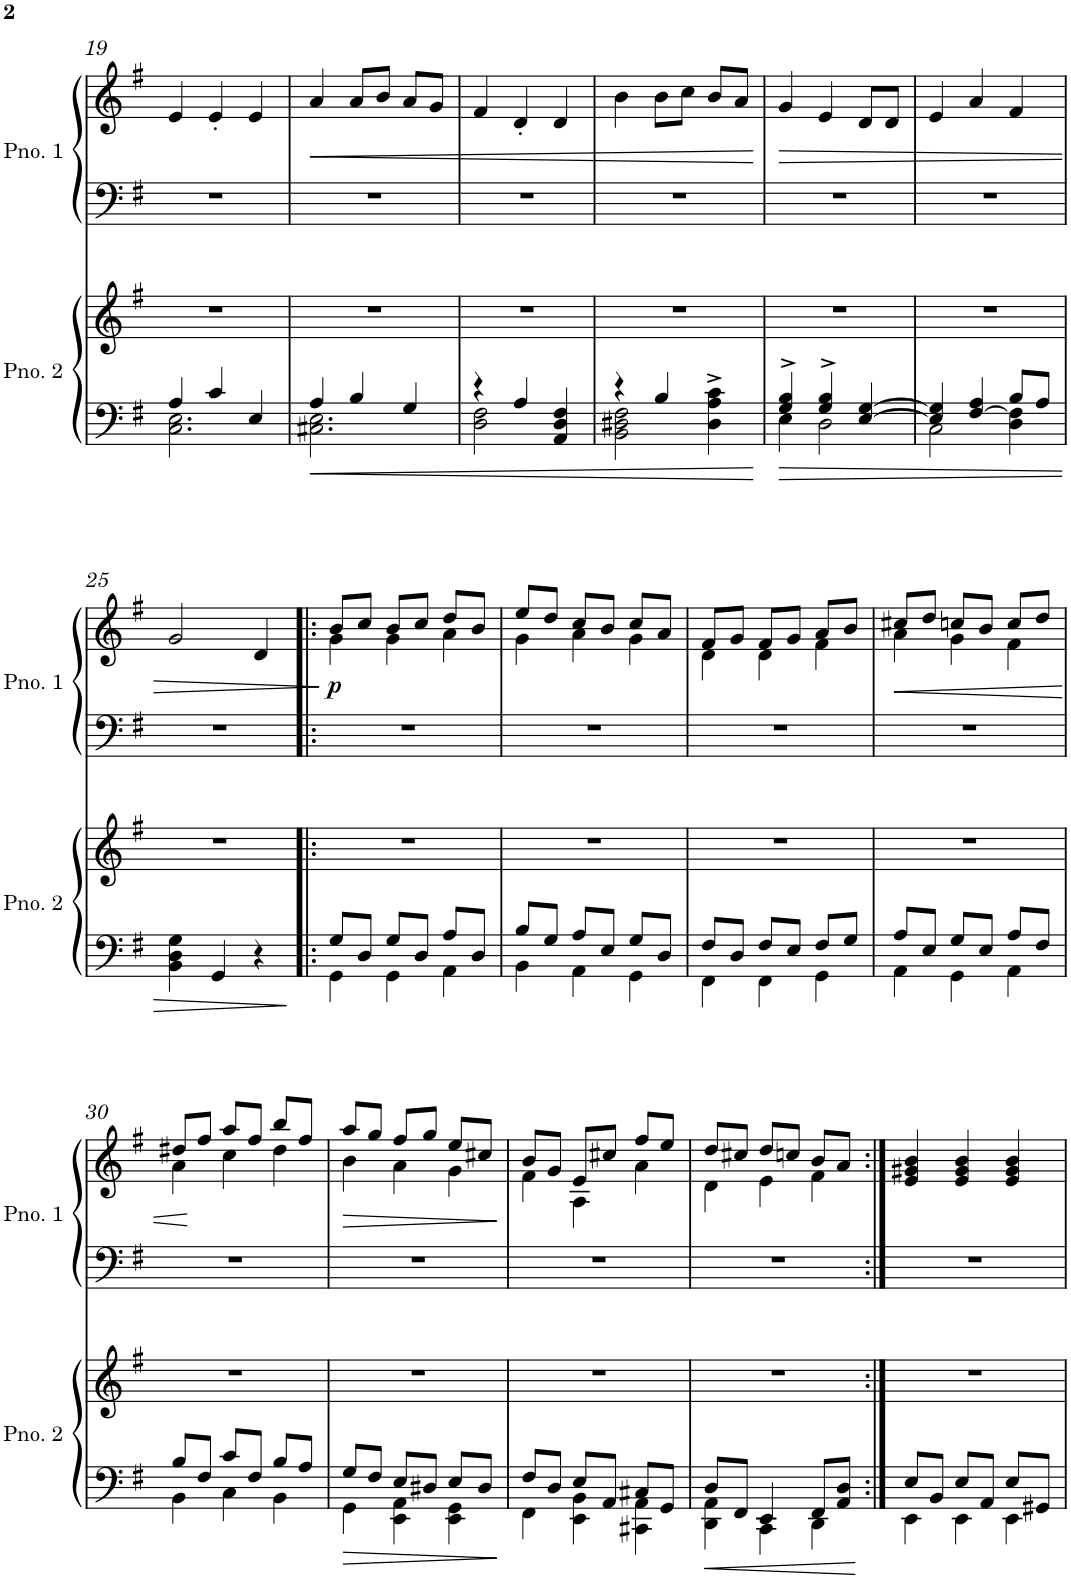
**kern	**kern	**kern	**kern	**dynam
*part2	*part2	*part1	*part1	*part1
*staff4	*staff3	*staff2	*staff1	*staff1/2
*I"Piano 2	*	*I"Piano 1	*	*
*I'Pno. 2	*	*I'Pno. 1	*	*
!!LO:PB:g=z
*clefF4	*clefG2	*clefF4	*clefG2	*
*k[f#]	*k[f#]	*k[f#]	*k[f#]	*
*M3/4	*M3/4	*M3/4	*M3/4	*
=19	=19	=19	=19	=19
*^	*	*	*	*
4A/	2.C\ 2.E\	2.r	2.r	4e/	.
4c/	.	.	.	4e'/	.
4E/	.	.	.	4e/	.
=20	=20	=20	=20	=20	=20
!	!	!	!	!	!LO:HP:b
4A/	2.C#X\ 2.E\	2.r	2.r	4a/	<
4B/	.	.	.	8a/L	.
.	.	.	.	8b/J	.
4G/	.	.	.	8a/L	.
.	.	.	.	8g/J	.
=21	=21	=21	=21	=21	=21
4r	2D\ 2F#\	2.r	2.r	4f#/	.
4A/	.	.	.	4d'/	.
4AA/ 4D/ 4F#/	4ryy	.	.	4d/	.
=22	=22	=22	=22	=22	=22
4r	2BB\ 2D#X\ 2F#\	2.r	2.r	4b\	.
4B/	.	.	.	8b\L	.
.	.	.	.	8cc\J	.
4D#\^ 4A\^ 4c\^	4ryy	.	.	8b/L	.
.	.	.	.	8a/J	.
*v	*v	*	*	*	*
.	.	.	.	[
=23	=23	=23	=23	=23
*^	*	*	*	*
!	!	!	!	!	!LO:HP:b
4G/^ 4B/^	4E\	2.r	2.r	4g/	>
4G/^ 4B/^	2D\	.	.	4e/	.
[4E/ [4G/	.	.	.	8d/L	.
.	.	.	.	8d/J	.
=24	=24	=24	=24	=24	=24
4E/] 4G/]	2C\	2.r	2.r	4e/	.
[4F#/ 4A/	.	.	.	4a/	.
8B/L	4D\ 4F#\]	.	.	4f#/	.
8A/J	.	.	.	.	.
*v	*v	*	*	*	*
!!LO:LB:g=z
=25	=25	=25	=25	=25
4BB\ 4D\ 4G\	2.r	2.r	2g/	.
4GG/	.	.	.	.
4r	.	.	4d/	.
.	.	.	.	]
=26!|:	=26!|:	=26!|:	=26!|:	=26!|:
*^	*	*	*^	*
!	!	!	!	!	!	!LO:DY:b
8G/L	4GG\	2.r	2.r	8b/L	4g\	p
8D/J	.	.	.	8cc/J	.	.
8G/L	4GG\	.	.	8b/L	4g\	.
8D/J	.	.	.	8cc/J	.	.
8A/L	4AA\	.	.	8dd/L	4a\	.
8D/J	.	.	.	8b/J	.	.
=27	=27	=27	=27	=27	=27	=27
8B/L	4BB\	2.r	2.r	8ee/L	4g\	.
8G/J	.	.	.	8dd/J	.	.
8A/L	4AA\	.	.	8cc/L	4a\	.
8E/J	.	.	.	8b/J	.	.
8G/L	4GG\	.	.	8cc/L	4g\	.
8D/J	.	.	.	8a/J	.	.
=28	=28	=28	=28	=28	=28	=28
8F#/L	4FF#\	2.r	2.r	8f#/L	4d\	.
8D/J	.	.	.	8g/J	.	.
8F#/L	4FF#\	.	.	8f#/L	4d\	.
8E/J	.	.	.	8g/J	.	.
8F#/L	4GG\	.	.	8a/L	4f#\	.
8G/J	.	.	.	8b/J	.	.
=29	=29	=29	=29	=29	=29	=29
!	!	!	!	!	!	!LO:HP:b
8A/L	4AA\	2.r	2.r	8cc#X/L	4a\	<
8E/J	.	.	.	8dd/J	.	.
8G/L	4GG\	.	.	8ccn/L	4g\	.
8E/J	.	.	.	8b/J	.	.
8A/L	4AA\	.	.	8cc/L	4f#\	.
8F#/J	.	.	.	8dd/J	.	.
!!LO:LB:g=z	!!
=30	=30	=30	=30	=30	=30	=30
8B/L	4BB\	2.r	2.r	8dd#X/L	4a\	.
8F#/J	.	.	.	8ff#/J	.	[
8c/L	4C\	.	.	8aa/L	4cc\	.
8F#/J	.	.	.	8ff#/J	.	.
8B/L	4BB\	.	.	8bb/L	4dd#\	.
8A/J	.	.	.	8ff#/J	.	.
=31	=31	=31	=31	=31	=31	=31
!	!	!	!	!	!	!LO:HP:b
8G/L	4GG\	2.r	2.r	8aa/L	4b\	>
8F#/J	.	.	.	8gg/J	.	.
8E/L	4EE\ 4AA\	.	.	8ff#/L	4a\	.
8D#X/J	.	.	.	8gg/J	.	.
8E/L	4EE\ 4GG\	.	.	8ee/L	4g\	.
8D#/J	.	.	.	8cc#X/J	.	.
*v	*v	*	*	*v	*v	*
.	.	.	.	]
=32	=32	=32	=32	=32
*^	*	*	*^	*
8F#/L	4FF#\	2.r	2.r	8b/L	4f#\	.
8D/J	.	.	.	8g/J	.	.
8E/L	4EE\ 4BB\	.	.	8e/L	4A\	.
8AA/J	.	.	.	8cc#X/J	.	.
8C#X/L	4CC#X\ 4AA\	.	.	8ff#/L	4a\	.
8GG/J	.	.	.	8ee/J	.	.
=33	=33	=33	=33	=33	=33	=33
8D/L	4DD\ 4AA\	2.r	2.r	8dd/L	4d\	.
8FF#/J	.	.	.	8cc#X/J	.	.
4EE/	4CC\	.	.	8dd/L	4e\	.
.	.	.	.	8ccn/J	.	.
8FF#/L	4DD\	.	.	8b/L	4f#\	.
8AA/ 8D/J	.	.	.	8a/J	.	.
*	*	*	*	*v	*v	*
=34:|!	=34:|!	=34:|!	=34:|!	=34:|!	=34:|!
8E/L	4EE\	2.r	2.r	4e/ 4g#X/ 4b/	.
8BB/J	.	.	.	.	.
8E/L	4EE\	.	.	4e/ 4g#/ 4b/	.
8AA/J	.	.	.	.	.
8E/L	4EE\	.	.	4e/ 4g#/ 4b/	.
8GG#X/J	.	.	.	.	.
*v	*v	*	*	*	*
=	=	=	=	=
*-	*-	*-	*-	*-
